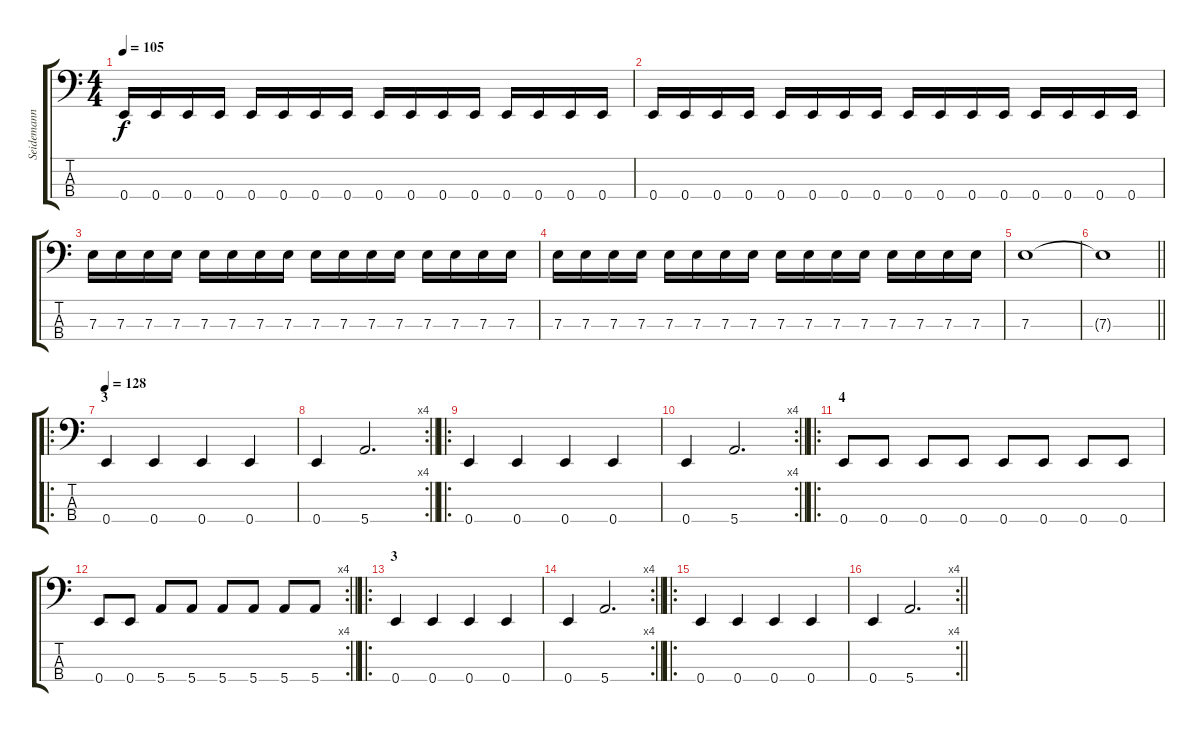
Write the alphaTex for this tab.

\track ("Seidemann" "Seidemann") {instrument electricbassfinger}
\staff {score tabs}
\tuning (G2 D2 A1 E1) {hide}
\ts (4 4)
\tempo 105
\clef f4
\ks c
0.4.16{dy f} 0.4.16 0.4.16 0.4.16 0.4.16 0.4.16 0.4.16 0.4.16 0.4.16 0.4.16 0.4.16 0.4.16 0.4.16 0.4.16 0.4.16 0.4.16 |
0.4.16 0.4.16 0.4.16 0.4.16 0.4.16 0.4.16 0.4.16 0.4.16 0.4.16 0.4.16 0.4.16 0.4.16 0.4.16 0.4.16 0.4.16 0.4.16 |
7.3.16 7.3.16 7.3.16 7.3.16 7.3.16 7.3.16 7.3.16 7.3.16 7.3.16 7.3.16 7.3.16 7.3.16 7.3.16 7.3.16 7.3.16 7.3.16 |
7.3.16 7.3.16 7.3.16 7.3.16 7.3.16 7.3.16 7.3.16 7.3.16 7.3.16 7.3.16 7.3.16 7.3.16 7.3.16 7.3.16 7.3.16 7.3.16 |
7.3.1 |
\barLineRight lightlight
7.3{t}.1 |
\ro
\section ("" "3")
\tempo 128
0.4.4 0.4.4 0.4.4 0.4.4 |
\rc 4
\barLineRight lightlight
0.4.4 5.4.2{d} |
\ro
0.4.4 0.4.4 0.4.4 0.4.4 |
\rc 4
\barLineRight lightlight
0.4.4 5.4.2{d} |
\ro
\section ("" "4")
0.4.8 0.4.8 0.4.8 0.4.8 0.4.8 0.4.8 0.4.8 0.4.8 |
\rc 4
\barLineRight lightlight
0.4.8 0.4.8 5.4.8 5.4.8 5.4.8 5.4.8 5.4.8 5.4.8 |
\ro
\section ("" "3")
0.4.4 0.4.4 0.4.4 0.4.4 |
\rc 4
\barLineRight lightlight
0.4.4 5.4.2{d} |
\ro
0.4.4 0.4.4 0.4.4 0.4.4 |
\rc 4
\barLineRight lightlight
0.4.4 5.4.2{d}
